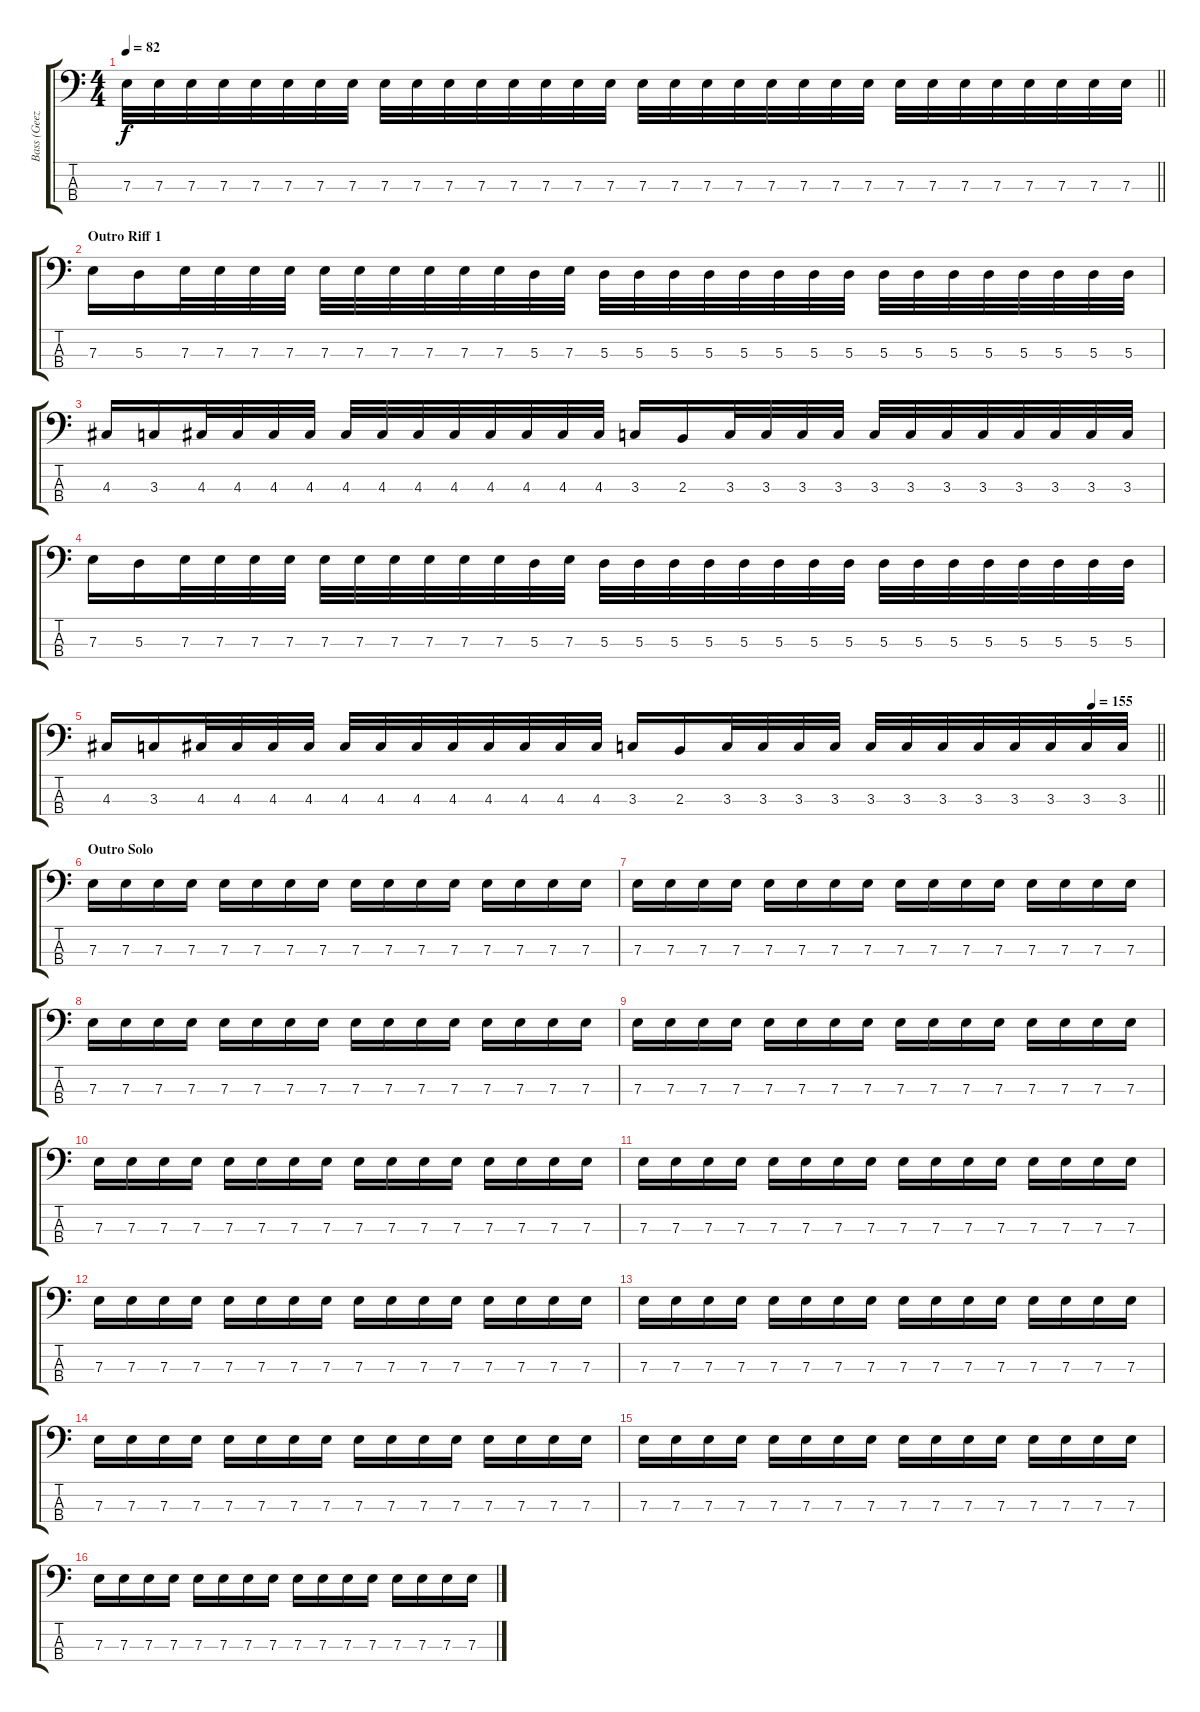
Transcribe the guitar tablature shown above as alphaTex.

\track ("Bass (Geezer Butler)" "Bass (Geez") {instrument electricbasspick}
\staff {score tabs}
\tuning (G2 D2 A1 E1) {hide}
\ts (4 4)
\tempo 82
\clef f4
\barLineRight lightlight
\ks c
7.3.32{dy f} 7.3.32 7.3.32 7.3.32 7.3.32 7.3.32 7.3.32 7.3.32 7.3.32 7.3.32 7.3.32 7.3.32 7.3.32 7.3.32 7.3.32 7.3.32 7.3.32 7.3.32 7.3.32 7.3.32 7.3.32 7.3.32 7.3.32 7.3.32 7.3.32 7.3.32 7.3.32 7.3.32 7.3.32 7.3.32 7.3.32 7.3.32 |
\section ("" "Outro Riff 1")
7.3.16 5.3.16 7.3.32 7.3.32 7.3.32 7.3.32 7.3.32 7.3.32 7.3.32 7.3.32 7.3.32 7.3.32 5.3.32 7.3.32 5.3.32 5.3.32 5.3.32 5.3.32 5.3.32 5.3.32 5.3.32 5.3.32 5.3.32 5.3.32 5.3.32 5.3.32 5.3.32 5.3.32 5.3.32 5.3.32 |
4.3.16 3.3.16 4.3.32 4.3.32 4.3.32 4.3.32 4.3.32 4.3.32 4.3.32 4.3.32 4.3.32 4.3.32 4.3.32 4.3.32 3.3.16 2.3.16 3.3.32 3.3.32 3.3.32 3.3.32 3.3.32 3.3.32 3.3.32 3.3.32 3.3.32 3.3.32 3.3.32 3.3.32 |
7.3.16 5.3.16 7.3.32 7.3.32 7.3.32 7.3.32 7.3.32 7.3.32 7.3.32 7.3.32 7.3.32 7.3.32 5.3.32 7.3.32 5.3.32 5.3.32 5.3.32 5.3.32 5.3.32 5.3.32 5.3.32 5.3.32 5.3.32 5.3.32 5.3.32 5.3.32 5.3.32 5.3.32 5.3.32 5.3.32 |
\tempo (155 0.9375)
\barLineRight lightlight
4.3.16 3.3.16 4.3.32 4.3.32 4.3.32 4.3.32 4.3.32 4.3.32 4.3.32 4.3.32 4.3.32 4.3.32 4.3.32 4.3.32 3.3.16 2.3.16 3.3.32 3.3.32 3.3.32 3.3.32 3.3.32 3.3.32 3.3.32 3.3.32 3.3.32 3.3.32 3.3.32 3.3.32 |
\section ("" "Outro Solo")
7.3.16 7.3.16 7.3.16 7.3.16 7.3.16 7.3.16 7.3.16 7.3.16 7.3.16 7.3.16 7.3.16 7.3.16 7.3.16 7.3.16 7.3.16 7.3.16 |
7.3.16 7.3.16 7.3.16 7.3.16 7.3.16 7.3.16 7.3.16 7.3.16 7.3.16 7.3.16 7.3.16 7.3.16 7.3.16 7.3.16 7.3.16 7.3.16 |
7.3.16 7.3.16 7.3.16 7.3.16 7.3.16 7.3.16 7.3.16 7.3.16 7.3.16 7.3.16 7.3.16 7.3.16 7.3.16 7.3.16 7.3.16 7.3.16 |
7.3.16 7.3.16 7.3.16 7.3.16 7.3.16 7.3.16 7.3.16 7.3.16 7.3.16 7.3.16 7.3.16 7.3.16 7.3.16 7.3.16 7.3.16 7.3.16 |
7.3.16 7.3.16 7.3.16 7.3.16 7.3.16 7.3.16 7.3.16 7.3.16 7.3.16 7.3.16 7.3.16 7.3.16 7.3.16 7.3.16 7.3.16 7.3.16 |
7.3.16 7.3.16 7.3.16 7.3.16 7.3.16 7.3.16 7.3.16 7.3.16 7.3.16 7.3.16 7.3.16 7.3.16 7.3.16 7.3.16 7.3.16 7.3.16 |
7.3.16 7.3.16 7.3.16 7.3.16 7.3.16 7.3.16 7.3.16 7.3.16 7.3.16 7.3.16 7.3.16 7.3.16 7.3.16 7.3.16 7.3.16 7.3.16 |
7.3.16 7.3.16 7.3.16 7.3.16 7.3.16 7.3.16 7.3.16 7.3.16 7.3.16 7.3.16 7.3.16 7.3.16 7.3.16 7.3.16 7.3.16 7.3.16 |
7.3.16 7.3.16 7.3.16 7.3.16 7.3.16 7.3.16 7.3.16 7.3.16 7.3.16 7.3.16 7.3.16 7.3.16 7.3.16 7.3.16 7.3.16 7.3.16 |
7.3.16 7.3.16 7.3.16 7.3.16 7.3.16 7.3.16 7.3.16 7.3.16 7.3.16 7.3.16 7.3.16 7.3.16 7.3.16 7.3.16 7.3.16 7.3.16 |
7.3.16 7.3.16 7.3.16 7.3.16 7.3.16 7.3.16 7.3.16 7.3.16 7.3.16 7.3.16 7.3.16 7.3.16 7.3.16 7.3.16 7.3.16 7.3.16
